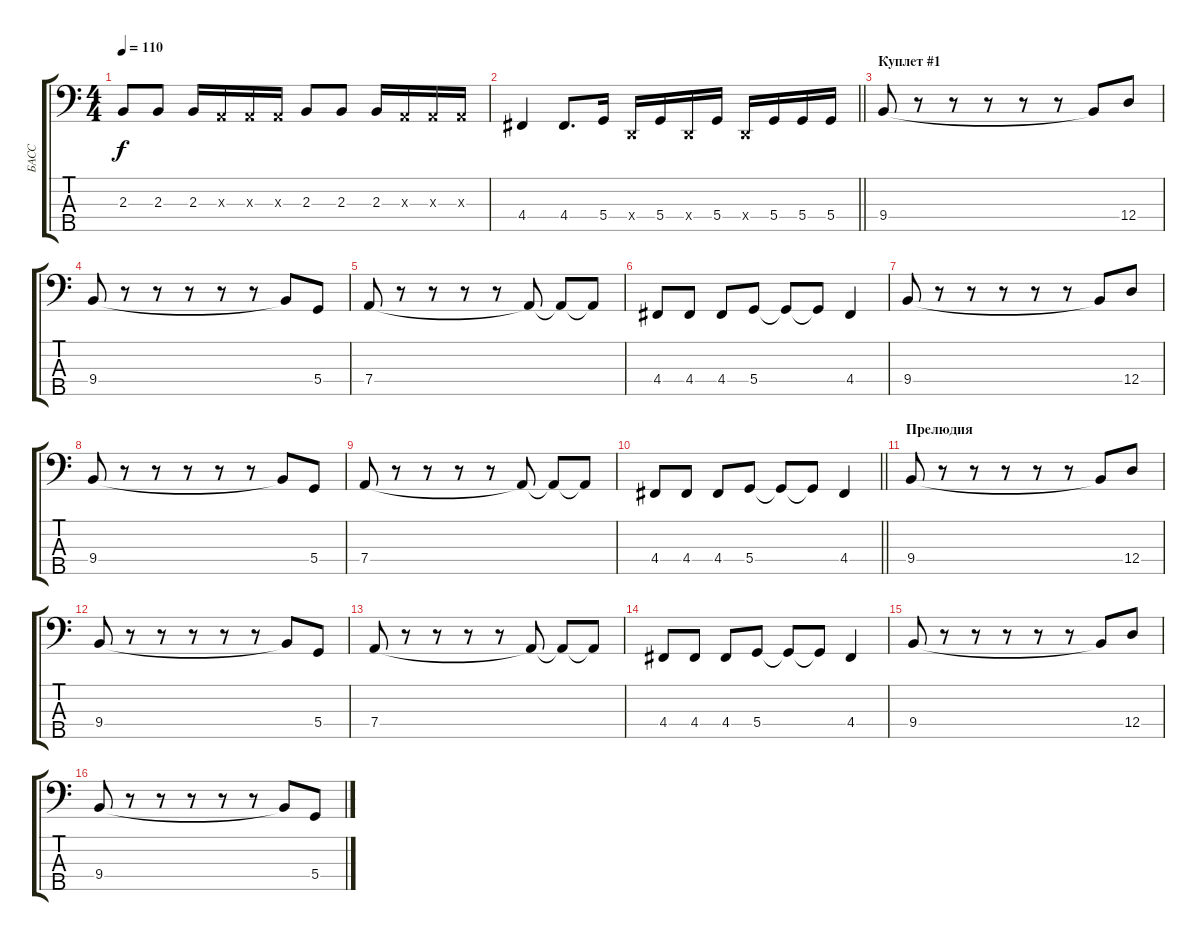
\track ("БАСС" "БАСС") {instrument slapbass1}
\staff {score tabs}
\tuning (G2 D2 A1 D1 B0) {hide}
\ts (4 4)
\tempo 110
\clef f4
\ks c
2.3.8{dy f} 2.3.8 2.3.16 0.3{x}.16 0.3{x}.16 0.3{x}.16 2.3.8 2.3.8 2.3.16 0.3{x}.16 0.3{x}.16 0.3{x}.16 |
\barLineRight lightlight
4.4.4 4.4.8{d} 5.4.16 0.4{x}.16 5.4.16 0.4{x}.16 5.4.16 0.4{x}.16 5.4.16 5.4.16 5.4.16 |
\section ("" "Куплет #1")
9.4.8 r.8 r.8 r.8 r.8 r.8 9.4{t}.8 12.4.8 |
9.4.8 r.8 r.8 r.8 r.8 r.8 9.4{t}.8 5.4.8 |
7.4.8 r.8 r.8 r.8 r.8 7.4{t}.8 7.4{t}.8 7.4{t}.8 |
4.4.8 4.4.8 4.4.8 5.4.8 5.4{t}.8 5.4{t}.8 4.4.4 |
9.4.8 r.8 r.8 r.8 r.8 r.8 9.4{t}.8 12.4.8 |
9.4.8 r.8 r.8 r.8 r.8 r.8 9.4{t}.8 5.4.8 |
7.4.8 r.8 r.8 r.8 r.8 7.4{t}.8 7.4{t}.8 7.4{t}.8 |
\barLineRight lightlight
4.4.8 4.4.8 4.4.8 5.4.8 5.4{t}.8 5.4{t}.8 4.4.4 |
\section ("" "Прелюдия")
9.4.8 r.8 r.8 r.8 r.8 r.8 9.4{t}.8 12.4.8 |
9.4.8 r.8 r.8 r.8 r.8 r.8 9.4{t}.8 5.4.8 |
7.4.8 r.8 r.8 r.8 r.8 7.4{t}.8 7.4{t}.8 7.4{t}.8 |
4.4.8 4.4.8 4.4.8 5.4.8 5.4{t}.8 5.4{t}.8 4.4.4 |
9.4.8 r.8 r.8 r.8 r.8 r.8 9.4{t}.8 12.4.8 |
9.4.8 r.8 r.8 r.8 r.8 r.8 9.4{t}.8 5.4.8
